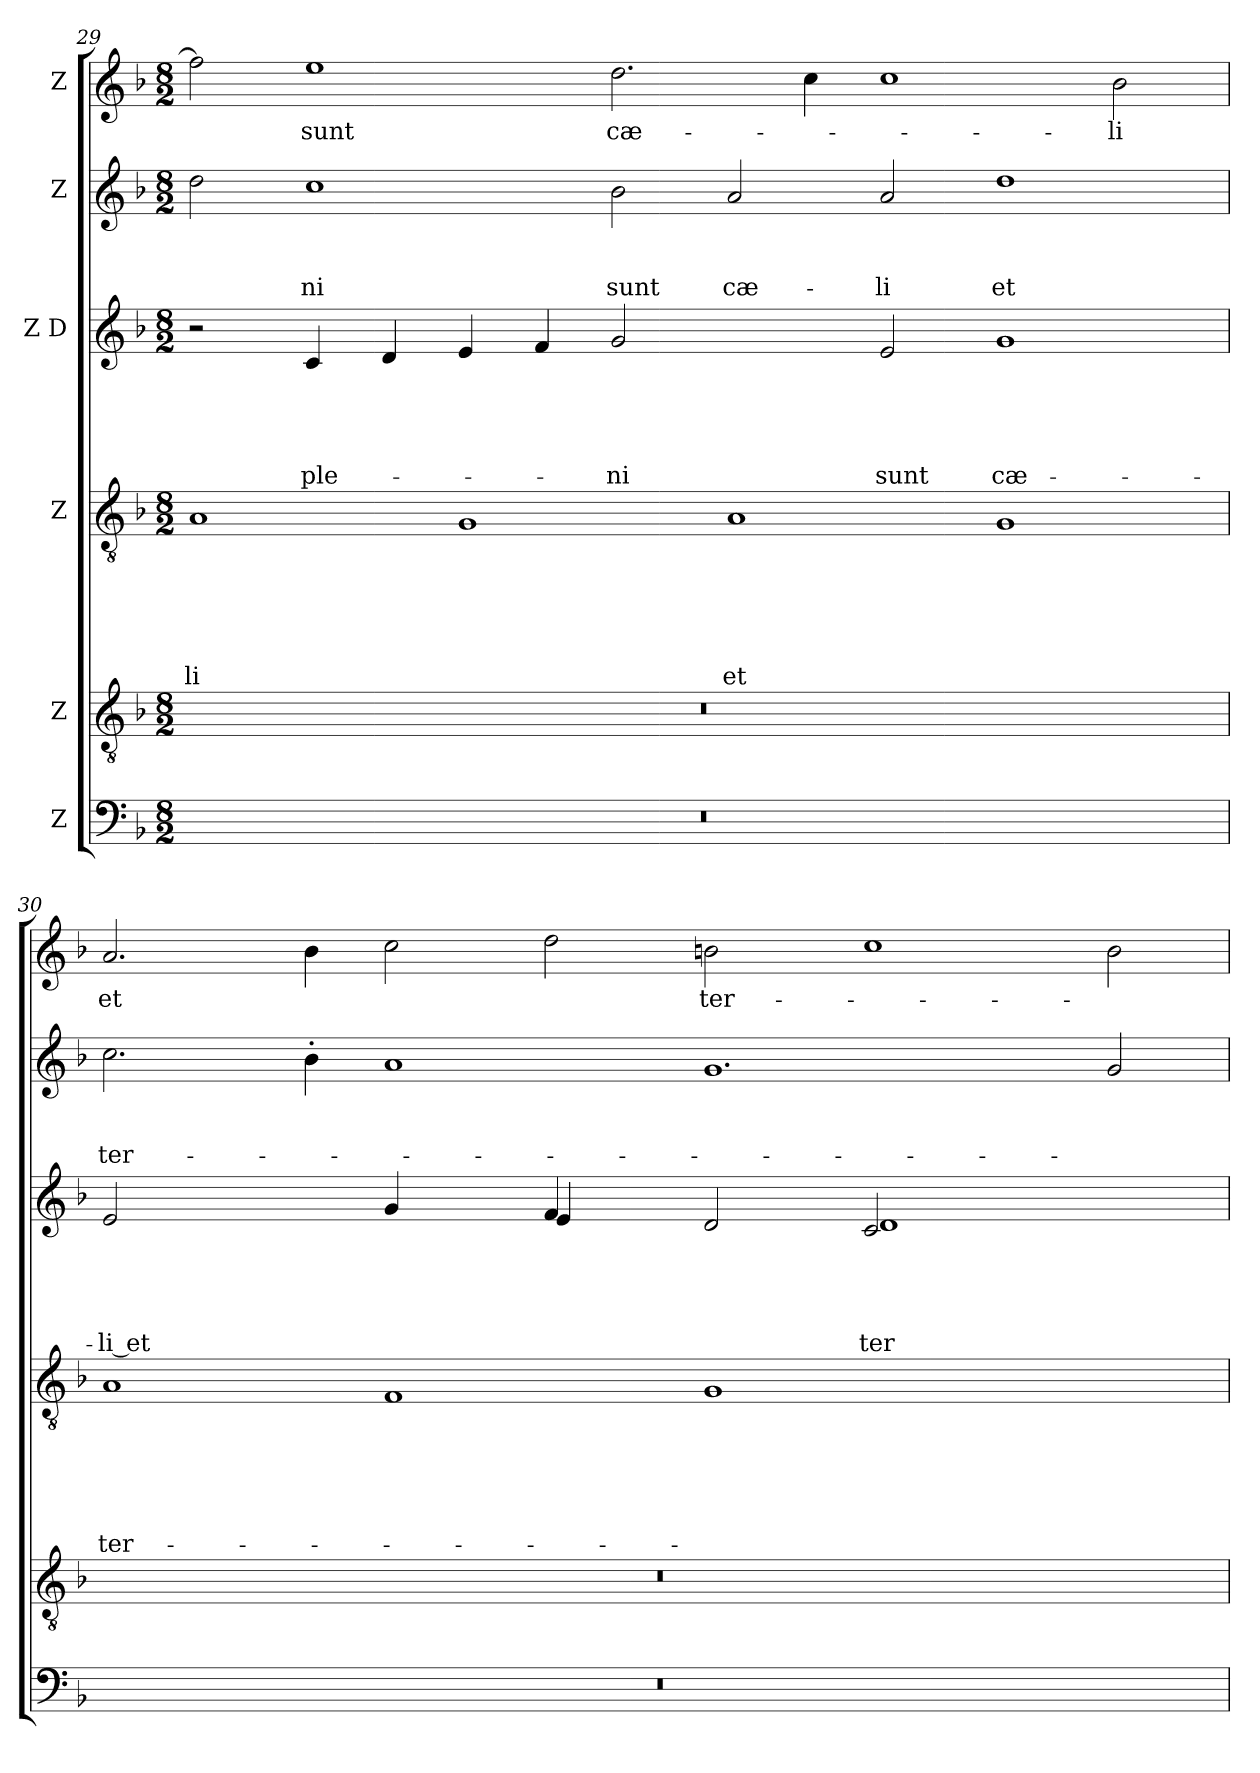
**kern	**kern	**kern	**text	**text	**text	**text	**text	**text	**kern	**text	**text	**text	**text	**text	**kern	**text	**text	**text	**kern	**text
*part6	*part5	*part4	*part4	*part4	*part4	*part4	*part4	*part4	*part3	*part3	*part3	*part3	*part3	*part3	*part2	*part2	*part2	*part2	*part1	*part1
*staff6	*staff5	*staff4	*staff4	*staff4	*staff4	*staff4	*staff4	*staff4	*staff3	*staff3	*staff3	*staff3	*staff3	*staff3	*staff2	*staff2	*staff2	*staff2	*staff1	*staff1
*I"Z	*I"Z	*I"Z	*	*	*	*	*	*	*I"Z D	*	*	*	*	*	*I"Z	*	*	*	*I"Z	*
*clefF4	*clefGv2	*clefGv2	*	*	*	*	*	*	*clefG2	*	*	*	*	*	*clefG2	*	*	*	*clefG2	*
*k[b-]	*k[b-]	*k[b-]	*	*	*	*	*	*	*k[b-]	*	*	*	*	*	*k[b-]	*	*	*	*k[b-]	*
*F:	*F:	*F:	*	*	*	*	*	*	*F:	*	*	*	*	*	*F:	*	*	*	*F:	*
*M8/2	*M8/2	*M8/2	*	*	*	*	*	*	*M8/2	*	*	*	*	*	*M8/2	*	*	*	*M8/2	*
=29	=29	=29	=29	=29	=29	=29	=29	=29	=29	=29	=29	=29	=29	=29	=29	=29	=29	=29	=29	=29
!	!	!	!	!	!	!	!	!LO:LY:b:rj	!	!	!	!	!	!	!	!	!	!	!	!
00r	00r	1A	.	.	.	.	.	-li	2r	.	.	.	.	.	2dd\	.	.	.	2ff\]	.
!	!	!	!	!	!	!	!	!	!	!	!	!	!	!LO:LY:b	!	!	!	!LO:LY:b	!	!LO:LY:b
.	.	.	.	.	.	.	.	.	4c/	.	.	.	.	ple-	1cc	.	.	-ni	1ee	sunt
.	.	.	.	.	.	.	.	.	4d/	.	.	.	.	.	.	.	.	.	.	.
.	.	1G	.	.	.	.	.	.	4e/	.	.	.	.	.	.	.	.	.	.	.
.	.	.	.	.	.	.	.	.	4f/	.	.	.	.	.	.	.	.	.	.	.
!	!	!	!	!	!	!	!	!	!	!	!	!	!	!LO:LY:b	!	!	!	!LO:LY:b	!	!LO:LY:b
.	.	.	.	.	.	.	.	.	2g/	.	.	.	.	-ni	2b-\	.	.	sunt	2.dd\	cæ-
!	!	!	!	!	!	!	!	!LO:LY:b	!	!	!	!	!	!	!	!	!	!LO:LY:b	!	!
.	.	1A	.	.	.	.	.	et	2ryy	.	.	.	.	.	2a/	.	.	cæ-	.	.
.	.	.	.	.	.	.	.	.	.	.	.	.	.	.	.	.	.	.	4cc\	.
!	!	!	!	!	!	!	!	!	!	!	!	!	!	!LO:LY:b	!	!	!	!LO:LY:b	!	!
.	.	.	.	.	.	.	.	.	2e/	.	.	.	.	sunt	2a/	.	.	-li	1cc	.
!	!	!	!	!	!	!	!	!	!	!	!	!	!	!LO:LY:b	!	!	!	!LO:LY:b	!	!
.	.	1G	.	.	.	.	.	.	1g	.	.	.	.	cæ-	1dd	.	.	et	.	.
!	!	!	!	!	!	!	!	!	!	!	!	!	!	!	!	!	!	!	!	!LO:LY:b
.	.	.	.	.	.	.	.	.	.	.	.	.	.	.	.	.	.	.	2b-\	-li
=30	=30	=30	=30	=30	=30	=30	=30	=30	=30	=30	=30	=30	=30	=30	=30	=30	=30	=30	=30	=30
!	!	!	!	!	!	!	!	!LO:LY:b	!	!	!	!	!	!LO:LY:b	!	!	!	!LO:LY:b	!	!LO:LY:b
*	*	*	*	*	*	*	*	*	*^	*	*	*	*	*	*	*	*	*	*	*
*	*	*	*	*	*	*	*	*	*	*^	*	*	*	*	*	*	*	*	*	*	*
00r	00r	1A	.	.	.	.	.	ter-	2e/	1.ryy	0ryy	.	.	.	.	-li et	2.cc\	.	.	ter-	2.a/	et
.	.	.	.	.	.	.	.	.	2ryy	.	.	.	.	.	.	.	.	.	.	.	.	.
.	.	.	.	.	.	.	.	.	.	.	.	.	.	.	.	.	4b-'>\	.	.	.	4b-\	.
.	.	1F	.	.	.	.	.	.	4g/	.	.	.	.	.	.	.	1a	.	.	.	2cc\	.
.	.	.	.	.	.	.	.	.	4ryy	.	.	.	.	.	.	.	.	.	.	.	.	.
.	.	.	.	.	.	.	.	.	4f/	4e/	.	.	.	.	.	.	.	.	.	.	2dd\	.
.	.	.	.	.	.	.	.	.	2ryy	4ryy	.	.	.	.	.	.	.	.	.	.	.	.
!	!	!	!	!	!	!	!	!	!	!	!	!	!	!	!	!	!	!	!	!	!	!LO:LY:b
.	.	1G	.	.	.	.	.	.	.	2d/	2ryy	.	.	.	.	.	1.g	.	.	.	2bn\	ter-
.	.	.	.	.	.	.	.	.	1..ryy	.	.	.	.	.	.	.	.	.	.	.	.	.
!	!	!	!	!	!	!	!	!	!	!	!	!	!	!	!	!LO:LY:b	!	!	!	!	!	!
.	.	.	.	.	.	.	.	.	.	2c/	1d	.	.	.	.	ter-	.	.	.	.	1cc	.
.	.	1ryy	.	.	.	.	.	.	.	2ryy	.	.	.	.	.	.	.	.	.	.	.	.
.	.	.	.	.	.	.	.	.	.	2ryy	2ryy	.	.	.	.	.	2g/	.	.	.	2b\	.
*	*	*	*	*	*	*	*	*	*v	*v	*v	*	*	*	*	*	*	*	*	*	*	*
=	=	=	=	=	=	=	=	=	=	=	=	=	=	=	=	=	=	=	=	=
*-	*-	*-	*-	*-	*-	*-	*-	*-	*-	*-	*-	*-	*-	*-	*-	*-	*-	*-	*-	*-
